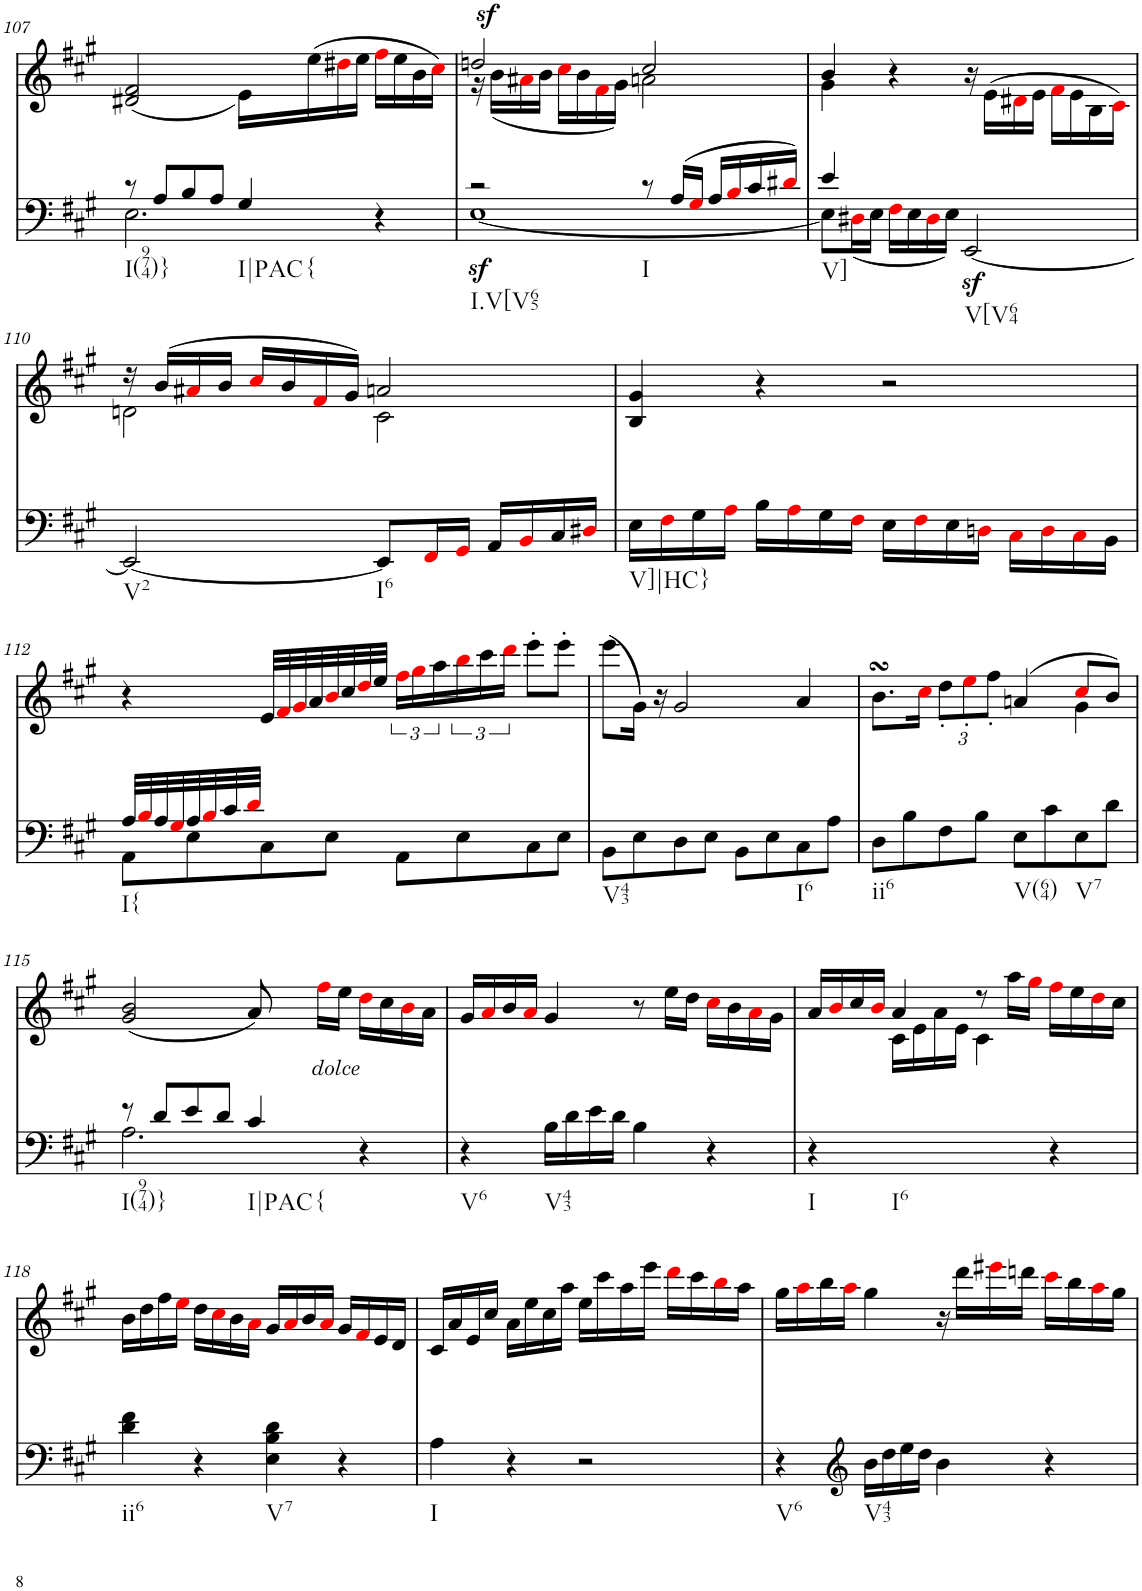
**kern	**dynam	**harte	**kern	**dynam
*part2	*part2	*part2	*part1	*part1
*staff2	*staff2	*	*staff1	*staff1
*I"piano	*	*	*I"piano	*
*I'Pno	*	*	*I'Pno	*
!!LO:PB:g=z
*clefF4	*	*	*clefG2	*
*k[f#c#g#]	*	*	*k[f#c#g#]	*
*A:	*	*	*A:	*
*M4/4	*	*	*M4/4	*
=107	=107	=107	=107	=107
*^	*	*	*	*
8r	2.E\	.	.	(<2d#X/ 2f#/	.
8A/L	.	.	.	.	.
8B/	.	.	.	.	.
8A/J	.	.	.	.	.
!	!	!	!LO:H:kt={	!	!
4G#/	.	.	N	16e\LL)	.
.	.	.	.	(16ee\	.
.	.	.	.	16dd#Xi\	.
.	.	.	.	16ee\JJ	.
4r	4ryy	.	.	16ff#i\LL	.
.	.	.	.	16ee\	.
.	.	.	.	16b\	.
.	.	.	.	16cc#i\JJ)	.
=108	=108	=108	=108	=108	=108
*	*	*	*	*^	*
!	!	!LO:DY:b	!	!	!	!
2r	[1E	sf	.	2ddn/	16r	.
!	!	!	!	!	!	!LO:DY:a
.	.	.	.	.	(16b\LL	sf
.	.	.	.	.	16a#Xi\	.
.	.	.	.	.	16b\JJ	.
.	.	.	.	.	16cc#i\LL	.
.	.	.	.	.	16b\	.
.	.	.	.	.	16f#i\	.
.	.	.	.	.	16g#\JJ)	.
8r	.	.	.	2cc#/	2an\	.
(16A/LL	.	.	.	.	.	.
16G#i/JJ	.	.	.	.	.	.
16A/LL	.	.	.	.	.	.
16Bi/	.	.	.	.	.	.
16c#/	.	.	.	.	.	.
16d#Xi/JJ)	.	.	.	.	.	.
=109	=109	=109	=109	=109	=109	=109
4e/	8E\L]	.	.	4b/	4g#\	.
.	(16D#Xi\L	.	.	.	.	.
.	16E\JJ	.	.	.	.	.
4ryy	16F#i\LL	.	.	4r	2.ryy	.
.	16E\	.	.	.	.	.
.	16D#i\	.	.	.	.	.
.	16E\JJ)	.	.	.	.	.
!	!	!LO:DY:b	!	!	!	!
4ryy	[<2EE/	sf	.	16r	.	.
.	.	.	.	(>16e\LL	.	.
.	.	.	.	16d#Xi\	.	.
.	.	.	.	16e\JJ	.	.
4ryy	.	.	.	16f#i\LL	.	.
.	.	.	.	16e\	.	.
.	.	.	.	16B\	.	.
.	.	.	.	16c#i\JJ)	.	.
*v	*v	*	*	*	*	*
!!LO:LB:g=z	!!
=110	=110	=110	=110	=110	=110
2EE/_	.	.	16r	2dn\	.
.	.	.	(16b/LL	.	.
.	.	.	16a#Xi/	.	.
.	.	.	16b/JJ	.	.
.	.	.	16cc#i/LL	.	.
.	.	.	16b/	.	.
.	.	.	16f#i/	.	.
.	.	.	16g#/JJ)	.	.
8EE/L]	.	.	2an/	2c#\	.
16FF#i/L	.	.	.	.	.
16GG#i/JJ	.	.	.	.	.
16AA/LL	.	.	.	.	.
16BBi/	.	.	.	.	.
16C#/	.	.	.	.	.
16D#Xi/JJ	.	.	.	.	.
*	*	*	*v	*v	*
=111	=111	=111	=111	=111
16E\LL	.	.	4B/ 4g#/	.
16F#i\	.	.	.	.
16G#\	.	.	.	.
16Ai\JJ	.	.	.	.
16B\LL	.	.	4r	.
16Ai\	.	.	.	.
16G#\	.	.	.	.
16F#i\JJ	.	.	.	.
16E\LL	.	.	2r	.
16F#i\	.	.	.	.
16E\	.	.	.	.
16Dni\JJ	.	.	.	.
16C#i\LL	.	.	.	.
16Di\	.	.	.	.
16C#i\	.	.	.	.
16BB\JJ	.	.	.	.
!!LO:LB:g=z
=112	=112	=112	=112	=112
*^	*	*	*	*
32A/LLL	8AA\L	.	.	4r	.
32Bi/	.	.	.	.	.
32A/	.	.	.	.	.
32G#i/	.	.	.	.	.
32A/	8E\	.	.	.	.
32Bi/	.	.	.	.	.
32c#/	.	.	.	.	.
32di/JJJ	.	.	.	.	.
4ryy	8C#\	.	.	32e/LLL	.
.	.	.	.	32f#i/	.
.	.	.	.	32g#i/	.
.	.	.	.	32a/	.
.	8E\J	.	.	32bi/	.
.	.	.	.	32cc#/	.
.	.	.	.	32ddi/	.
.	.	.	.	32ee/JJJ	.
4ryy	8AA\L	.	.	24ff#i\LL	.
.	.	.	.	24gg#i\	.
.	.	.	.	24aa\	.
.	8E\	.	.	24bbi\	.
.	.	.	.	24ccc#\	.
.	.	.	.	24dddi\JJ	.
4ryy	8C#\	.	.	8eee'\L	.
.	8E\J	.	.	8eee'\J	.
*v	*v	*	*	*	*
=113	=113	=113	=113	=113
8BB\L	.	.	(8eee\L	.
8E\	.	.	16g#\Jk)	.
.	.	.	16r	.
8D\	.	.	2g#/	.
8E\J	.	.	.	.
8BB\L	.	.	.	.
8E\	.	.	.	.
8C#\	.	.	4a/	.
8A\J	.	.	.	.
=114	=114	=114	=114	=114
*	*	*	*^	*
8D\L	.	.	8.bsSSS\L	4ryy	.
8B\	.	.	.	.	.
.	.	.	16cc#i\Jk	.	.
*	*	*	*	*Xbrackettup	*
8F#\	.	.	4ryy	12dd'\L	.
.	.	.	.	12ee'i\	.
8B\J	.	.	.	.	.
.	.	.	.	12ff#'\J	.
8E\L	.	.	(4an/	4ryy	.
8c#\	.	.	.	.	.
8E\	.	.	8cc#i/L	4g#\	.
8d\J	.	.	8b/J)	.	.
*	*	*	*v	*v	*
!!LO:LB:g=z
=115	=115	=115	=115	=115
*^	*	*	*	*
8r	2.A\	.	.	(2g#/ 2b/	.
8d/L	.	.	.	.	.
8e/	.	.	.	.	.
8d/J	.	.	.	.	.
!	!	!	!LO:H:kt={	!	!
4c#/	.	.	N	8a/)	.
.	.	.	.	16ff#i\LL	.
!	!	!	!	!	!LO:DY:b
.	.	.	.	16ee\JJ	other-dynamics
4r	4ryy	.	.	16ddi\LL	.
.	.	.	.	16cc#\	.
.	.	.	.	16bi\	.
.	.	.	.	16a\JJ	.
*v	*v	*	*	*	*
=116	=116	=116	=116	=116
4r	.	.	16g#/LL	.
.	.	.	16ai/	.
.	.	.	16b/	.
.	.	.	16ai/JJ	.
16B\LL	.	.	4g#/	.
16d\	.	.	.	.
16e\	.	.	.	.
16d\JJ	.	.	.	.
4B\	.	.	8r	.
.	.	.	16ee\LL	.
.	.	.	16dd\JJ	.
4r	.	.	16cc#i\LL	.
.	.	.	16b\	.
.	.	.	16ai\	.
.	.	.	16g#\JJ	.
=117	=117	=117	=117	=117
*	*	*	*^	*
4r	.	.	16a/LL	4ryy	.
.	.	.	16bi/	.	.
.	.	.	16cc#/	.	.
.	.	.	16bi/JJ	.	.
4ryy	.	.	4a/	16c#\LL	.
.	.	.	.	16e\	.
.	.	.	.	16a\	.
.	.	.	.	16e\JJ	.
4ryy	.	.	8r	4c#\	.
.	.	.	16aa\LL	.	.
.	.	.	16gg#i\JJ	.	.
4r	.	.	16ff#i\LL	4ryy	.
.	.	.	16ee\	.	.
.	.	.	16ddi\	.	.
.	.	.	16cc#\JJ	.	.
*	*	*	*v	*v	*
!!LO:LB:g=z
=118	=118	=118	=118	=118
4d\ 4f#\	.	.	16b\LL	.
.	.	.	16dd\	.
.	.	.	16ff#\	.
.	.	.	16eei\JJ	.
4r	.	.	16dd\LL	.
.	.	.	16cc#i\	.
.	.	.	16b\	.
.	.	.	16ai\JJ	.
4E\ 4B\ 4d\	.	.	16g#/LL	.
.	.	.	16ai/	.
.	.	.	16b/	.
.	.	.	16ai/JJ	.
4r	.	.	16g#/LL	.
.	.	.	16f#i/	.
.	.	.	16e/	.
.	.	.	16d/JJ	.
=119	=119	=119	=119	=119
4A\	.	.	16c#/LL	.
.	.	.	16a/	.
.	.	.	16e/	.
.	.	.	16cc#/JJ	.
4r	.	.	16a\LL	.
.	.	.	16ee\	.
.	.	.	16cc#\	.
.	.	.	16aa\JJ	.
2r	.	.	16ee\LL	.
.	.	.	16ccc#\	.
.	.	.	16aa\	.
.	.	.	16eee\JJ	.
.	.	.	16dddi\LL	.
.	.	.	16ccc#\	.
.	.	.	16bbi\	.
.	.	.	16aa\JJ	.
=120	=120	=120	=120	=120
4r	.	.	16gg#\LL	.
.	.	.	16aai\	.
.	.	.	16bb\	.
.	.	.	16aai\JJ	.
*clefG2	*	*	*	*
16b\LL	.	.	4gg#\	.
16dd\	.	.	.	.
16ee\	.	.	.	.
16dd\JJ	.	.	.	.
4b\	.	.	16r	.
.	.	.	16ddd\LL	.
.	.	.	16eee#Xi\	.
.	.	.	16dddn\JJ	.
4r	.	.	16ccc#i\LL	.
.	.	.	16bb\	.
.	.	.	16aai\	.
.	.	.	16gg#\JJ	.
=	=	=	=	=
*-	*-	*-	*-	*-
